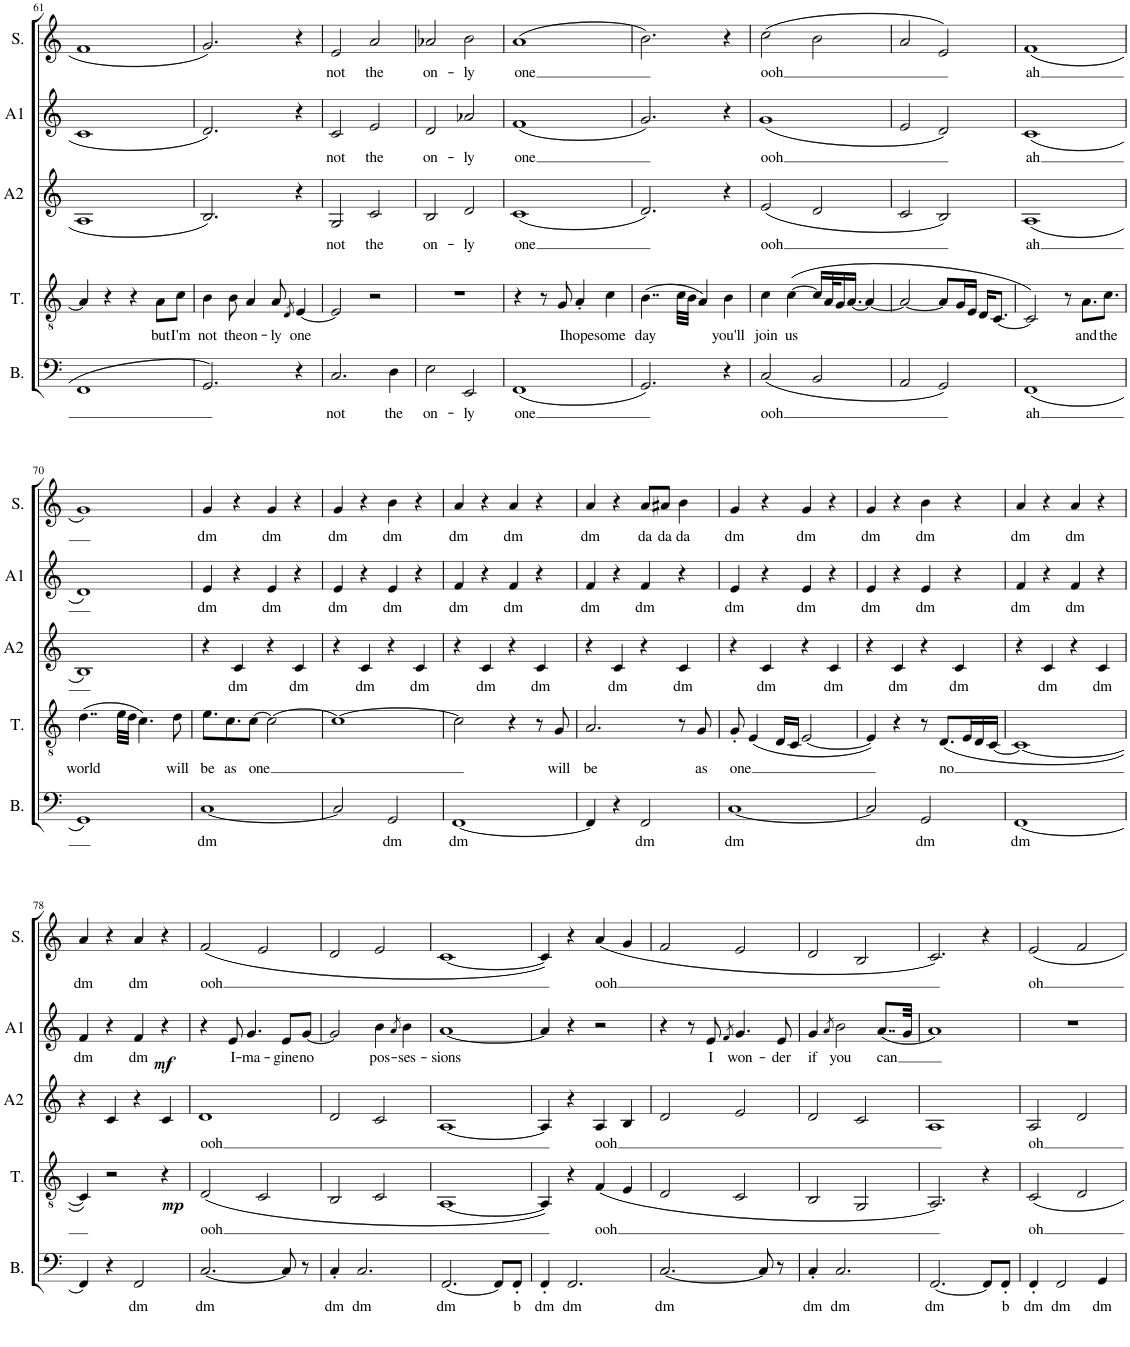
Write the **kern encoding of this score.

**kern	**text	**kern	**text	**dynam	**kern	**text	**kern	**text	**dynam	**kern	**text
*part5	*part5	*part4	*part4	*part4	*part3	*part3	*part2	*part2	*part2	*part1	*part1
*staff5	*staff5	*staff4	*staff4	*staff4	*staff3	*staff3	*staff2	*staff2	*staff2	*staff1	*staff1
*I"Bass	*	*I"Tenor	*	*	*I"Alto 2	*	*I"Alto 1	*	*	*I"Soprano	*
*I'B.	*	*I'T.	*	*	*I'A2	*	*I'A1	*	*	*I'S.	*
!!LO:PB:g=z
*clefF4	*	*clefGv2	*	*	*clefG2	*	*clefG2	*	*	*clefG2	*
*k[]	*	*k[]	*	*	*k[]	*	*k[]	*	*	*k[]	*
*M4/4	*	*M4/4	*	*	*M4/4	*	*M4/4	*	*	*M4/4	*
=61	=61	=61	=61	=61	=61	=61	=61	=61	=61	=61	=61
1FF	.	4A/]	.	.	1A	.	1c	.	.	1f	.
.	.	4r	.	.	.	.	.	.	.	.	.
.	.	4r	.	.	.	.	.	.	.	.	.
!	!	!	!LO:LY:b	!	!	!	!	!	!	!	!
.	.	8A\L	but	.	.	.	.	.	.	.	.
!	!	!	!LO:LY:b	!	!	!	!	!	!	!	!
.	.	8c\J	I'm	.	.	.	.	.	.	.	.
=62	=62	=62	=62	=62	=62	=62	=62	=62	=62	=62	=62
!	!	!	!LO:LY:b	!	!	!	!	!	!	!	!
2.GG/	.	4B\	not	.	2.B/	.	2.d/	.	.	2.g/	.
!	!	!	!LO:LY:b	!	!	!	!	!	!	!	!
.	.	8B\	the	.	.	.	.	.	.	.	.
!	!	!	!LO:LY:b	!	!	!	!	!	!	!	!
.	.	4A/	on-	.	.	.	.	.	.	.	.
!	!	!	!LO:LY:b	!	!	!	!	!	!	!	!
.	.	8A/	-ly	.	.	.	.	.	.	.	.
.	.	8qD/	.	.	.	.	.	.	.	.	.
!	!	!	!LO:LY:b	!	!	!	!	!	!	!	!
4r	.	[4E/	one	.	4r	.	4r	.	.	4r	.
=63	=63	=63	=63	=63	=63	=63	=63	=63	=63	=63	=63
!	!LO:LY:b	!	!	!	!	!LO:LY:b	!	!LO:LY:b	!	!	!LO:LY:b
2.C/	not	2E/]	.	.	2G/	not	2c/	not	.	2e/	not
!	!	!	!	!	!	!LO:LY:b	!	!LO:LY:b	!	!	!LO:LY:b
.	.	2r	.	.	2c/	the	2e/	the	.	2a/	the
!	!LO:LY:b	!	!	!	!	!	!	!	!	!	!
4D\	the	.	.	.	.	.	.	.	.	.	.
=64	=64	=64	=64	=64	=64	=64	=64	=64	=64	=64	=64
!	!LO:LY:b	!	!	!	!	!LO:LY:b	!	!LO:LY:b	!	!	!LO:LY:b
2E\	on-	1r	.	.	2B/	on-	2d/	on-	.	2a-X/	on-
!	!LO:LY:b	!	!	!	!	!LO:LY:b	!	!LO:LY:b	!	!	!LO:LY:b
2EE/	-ly	.	.	.	2d/	-ly	2a-X/	-ly	.	2b\	-ly
=65	=65	=65	=65	=65	=65	=65	=65	=65	=65	=65	=65
!	!LO:LY:b	!	!	!	!	!LO:LY:b	!	!LO:LY:b	!	!	!LO:LY:b
(1FF	one	4r	.	.	(1c	one	(1f	one	.	(1a	one
.	.	8r	.	.	.	.	.	.	.	.	.
!	!	!	!LO:LY:b	!	!	!	!	!	!	!	!
.	.	8G/	I	.	.	.	.	.	.	.	.
!	!	!	!LO:LY:b	!	!	!	!	!	!	!	!
.	.	4A'/	hope	.	.	.	.	.	.	.	.
!	!	!	!LO:LY:b	!	!	!	!	!	!	!	!
.	.	4c\	some	.	.	.	.	.	.	.	.
=66	=66	=66	=66	=66	=66	=66	=66	=66	=66	=66	=66
!	!	!	!LO:LY:b	!	!	!	!	!	!	!	!
2.GG/)	.	(4..B\	day	.	2.d/)	.	2.g/)	.	.	2.b\)	.
.	.	32c\LLL	.	.	.	.	.	.	.	.	.
.	.	32B\JJJ	.	.	.	.	.	.	.	.	.
.	.	4A/)	.	.	.	.	.	.	.	.	.
!	!	!	!LO:LY:b	!	!	!	!	!	!	!	!
4r	.	4B\	you'll	.	4r	.	4r	.	.	4r	.
=67	=67	=67	=67	=67	=67	=67	=67	=67	=67	=67	=67
!	!LO:LY:b	!	!LO:LY:b	!	!	!LO:LY:b	!	!LO:LY:b	!	!	!LO:LY:b
(2C/	ooh	4c\	join	.	(2e/	ooh	(1g	ooh	.	(2cc\	ooh
!	!	!	!LO:LY:b	!	!	!	!	!	!	!	!
.	.	([4c\	us	.	.	.	.	.	.	.	.
2BB/	.	16c/LL]	.	.	2d/	.	.	.	.	2b\	.
.	.	32A/K	.	.	.	.	.	.	.	.	.
.	.	16G/	.	.	.	.	.	.	.	.	.
.	.	[16.A/JJ	.	.	.	.	.	.	.	.	.
.	.	4A/_	.	.	.	.	.	.	.	.	.
=68	=68	=68	=68	=68	=68	=68	=68	=68	=68	=68	=68
2AA/	.	2A/_	.	.	2c/	.	2e/	.	.	2a/	.
2GG/)	.	8A/L]	.	.	2B/)	.	2d/)	.	.	2e/)	.
.	.	16G/L	.	.	.	.	.	.	.	.	.
.	.	16E/JJ	.	.	.	.	.	.	.	.	.
.	.	16D/KL	.	.	.	.	.	.	.	.	.
.	.	[8.C/J	.	.	.	.	.	.	.	.	.
=69	=69	=69	=69	=69	=69	=69	=69	=69	=69	=69	=69
!	!LO:LY:b	!	!	!	!	!LO:LY:b	!	!LO:LY:b	!	!	!LO:LY:b
(1FF	ah	2C/])	.	.	(1A	ah	(1c	ah	.	(1f	ah
.	.	8r	.	.	.	.	.	.	.	.	.
!	!	!	!LO:LY:b	!	!	!	!	!	!	!	!
.	.	8.A\L	and	.	.	.	.	.	.	.	.
!	!	!	!LO:LY:b	!	!	!	!	!	!	!	!
.	.	8.c\J	the	.	.	.	.	.	.	.	.
!!LO:LB:g=z
=70	=70	=70	=70	=70	=70	=70	=70	=70	=70	=70	=70
!	!	!	!LO:LY:b	!	!	!	!	!	!	!	!
1GG)	.	(4..d\	world	.	1B)	.	1d)	.	.	1g)	.
.	.	32e\LLL	.	.	.	.	.	.	.	.	.
.	.	32d\JJJ	.	.	.	.	.	.	.	.	.
.	.	4.c\)	.	.	.	.	.	.	.	.	.
!	!	!	!LO:LY:b	!	!	!	!	!	!	!	!
.	.	8d\	will	.	.	.	.	.	.	.	.
=71	=71	=71	=71	=71	=71	=71	=71	=71	=71	=71	=71
!	!LO:LY:b	!	!LO:LY:b	!	!	!	!	!LO:LY:b	!	!	!LO:LY:b
[1C	dm	8.e\L	be	.	4r	.	4e/	dm	.	4g/	dm
!	!	!	!LO:LY:b	!	!	!	!	!	!	!	!
.	.	8.c\	as	.	.	.	.	.	.	.	.
!	!	!	!	!	!	!LO:LY:b	!	!	!	!	!
.	.	.	.	.	4c/	dm	4r	.	.	4r	.
!	!	!	!LO:LY:b	!	!	!	!	!	!	!	!
.	.	[8c\J	one	.	.	.	.	.	.	.	.
!	!	!	!	!	!	!	!	!LO:LY:b	!	!	!LO:LY:b
.	.	2c\_	.	.	4r	.	4e/	dm	.	4g/	dm
!	!	!	!	!	!	!LO:LY:b	!	!	!	!	!
.	.	.	.	.	4c/	dm	4r	.	.	4r	.
=72	=72	=72	=72	=72	=72	=72	=72	=72	=72	=72	=72
!	!	!	!	!	!	!	!	!LO:LY:b	!	!	!LO:LY:b
2C/]	.	1c_	.	.	4r	.	4e/	dm	.	4g/	dm
!	!	!	!	!	!	!LO:LY:b	!	!	!	!	!
.	.	.	.	.	4c/	dm	4r	.	.	4r	.
!	!LO:LY:b	!	!	!	!	!	!	!LO:LY:b	!	!	!LO:LY:b
2GG/	dm	.	.	.	4r	.	4e/	dm	.	4b\	dm
!	!	!	!	!	!	!LO:LY:b	!	!	!	!	!
.	.	.	.	.	4c/	dm	4r	.	.	4r	.
=73	=73	=73	=73	=73	=73	=73	=73	=73	=73	=73	=73
!	!LO:LY:b	!	!	!	!	!	!	!LO:LY:b	!	!	!LO:LY:b
[1FF	dm	2c\]	.	.	4r	.	4f/	dm	.	4a/	dm
!	!	!	!	!	!	!LO:LY:b	!	!	!	!	!
.	.	.	.	.	4c/	dm	4r	.	.	4r	.
!	!	!	!	!	!	!	!	!LO:LY:b	!	!	!LO:LY:b
.	.	4r	.	.	4r	.	4f/	dm	.	4a/	dm
!	!	!	!	!	!	!LO:LY:b	!	!	!	!	!
.	.	8r	.	.	4c/	dm	4r	.	.	4r	.
!	!	!	!LO:LY:b	!	!	!	!	!	!	!	!
.	.	8G/	will	.	.	.	.	.	.	.	.
=74	=74	=74	=74	=74	=74	=74	=74	=74	=74	=74	=74
!	!	!	!LO:LY:b	!	!	!	!	!LO:LY:b	!	!	!LO:LY:b
4FF/]	.	2.A/	be	.	4r	.	4f/	dm	.	4a/	dm
!	!	!	!	!	!	!LO:LY:b	!	!	!	!	!
4r	.	.	.	.	4c/	dm	4r	.	.	4r	.
!	!LO:LY:b	!	!	!	!	!	!	!LO:LY:b	!	!	!LO:LY:b
2FF/	dm	.	.	.	4r	.	4f/	dm	.	8a/L	da
!	!	!	!	!	!	!	!	!	!	!	!LO:LY:b
.	.	.	.	.	.	.	.	.	.	8a#X/J	da
!	!	!	!	!	!	!LO:LY:b	!	!	!	!	!LO:LY:b
.	.	8r	.	.	4c/	dm	4r	.	.	4b\	da
!	!	!	!LO:LY:b	!	!	!	!	!	!	!	!
.	.	8G/	as	.	.	.	.	.	.	.	.
=75	=75	=75	=75	=75	=75	=75	=75	=75	=75	=75	=75
!	!LO:LY:b	!	!LO:LY:b	!	!	!	!	!LO:LY:b	!	!	!LO:LY:b
[1C	dm	8G'/	one	.	4r	.	4e/	dm	.	4g/	dm
.	.	(4E/	.	.	.	.	.	.	.	.	.
!	!	!	!	!	!	!LO:LY:b	!	!	!	!	!
.	.	.	.	.	4c/	dm	4r	.	.	4r	.
.	.	16D/LL	.	.	.	.	.	.	.	.	.
.	.	16C/JJ	.	.	.	.	.	.	.	.	.
!	!	!	!	!	!	!	!	!LO:LY:b	!	!	!LO:LY:b
.	.	[2E/	.	.	4r	.	4e/	dm	.	4g/	dm
!	!	!	!	!	!	!LO:LY:b	!	!	!	!	!
.	.	.	.	.	4c/	dm	4r	.	.	4r	.
=76	=76	=76	=76	=76	=76	=76	=76	=76	=76	=76	=76
!	!	!	!	!	!	!	!	!LO:LY:b	!	!	!LO:LY:b
2C/]	.	4E/])	.	.	4r	.	4e/	dm	.	4g/	dm
!	!	!	!	!	!	!LO:LY:b	!	!	!	!	!
.	.	4r	.	.	4c/	dm	4r	.	.	4r	.
!	!LO:LY:b	!	!	!	!	!	!	!LO:LY:b	!	!	!LO:LY:b
2GG/	dm	8r	.	.	4r	.	4e/	dm	.	4b\	dm
!	!	!	!LO:LY:b	!	!	!	!	!	!	!	!
.	.	(8.D/L	no	.	.	.	.	.	.	.	.
!	!	!	!	!	!	!LO:LY:b	!	!	!	!	!
.	.	.	.	.	4c/	dm	4r	.	.	4r	.
.	.	16E/L	.	.	.	.	.	.	.	.	.
.	.	16D/	.	.	.	.	.	.	.	.	.
.	.	[16C/JJ	.	.	.	.	.	.	.	.	.
=77	=77	=77	=77	=77	=77	=77	=77	=77	=77	=77	=77
!	!LO:LY:b	!	!	!	!	!	!	!LO:LY:b	!	!	!LO:LY:b
[1FF	dm	1C_	.	.	4r	.	4f/	dm	.	4a/	dm
!	!	!	!	!	!	!LO:LY:b	!	!	!	!	!
.	.	.	.	.	4c/	dm	4r	.	.	4r	.
!	!	!	!	!	!	!	!	!LO:LY:b	!	!	!LO:LY:b
.	.	.	.	.	4r	.	4f/	dm	.	4a/	dm
!	!	!	!	!	!	!LO:LY:b	!	!	!	!	!
.	.	.	.	.	4c/	dm	4r	.	.	4r	.
!!LO:LB:g=z
=78	=78	=78	=78	=78	=78	=78	=78	=78	=78	=78	=78
!	!	!	!	!	!	!	!	!LO:LY:b	!	!	!LO:LY:b
4FF/]	.	4C/])	.	.	4r	.	4f/	dm	.	4a/	dm
4r	.	2r	.	.	4c/	.	4r	.	.	4r	.
!	!LO:LY:b	!	!	!	!	!	!	!LO:LY:b	!	!	!LO:LY:b
2FF/	dm	.	.	.	4r	.	4f/	dm	.	4a/	dm
!	!	!	!	!LO:DY:b	!	!	!	!	!LO:DY:b	!	!
.	.	4r	.	mp	4c/	.	4r	.	mf	4r	.
=79	=79	=79	=79	=79	=79	=79	=79	=79	=79	=79	=79
!	!LO:LY:b	!	!LO:LY:b	!	!	!LO:LY:b	!	!	!	!	!LO:LY:b
[2.C/	dm	(2D/	ooh	.	1d	ooh	4r	.	.	(2f/	ooh
!	!	!	!	!	!	!	!	!LO:LY:b	!	!	!
.	.	.	.	.	.	.	8e/	I-	.	.	.
!	!	!	!	!	!	!	!	!LO:LY:b	!	!	!
.	.	.	.	.	.	.	4.g/	-ma-	.	.	.
.	.	2C/	.	.	.	.	.	.	.	2e/	.
!	!	!	!	!	!	!	!	!LO:LY:b	!	!	!
8C/]	.	.	.	.	.	.	8e/L	-gine	.	.	.
!	!	!	!	!	!	!	!	!LO:LY:b	!	!	!
8r	.	.	.	.	.	.	[8g/J	no	.	.	.
=80	=80	=80	=80	=80	=80	=80	=80	=80	=80	=80	=80
!	!LO:LY:b	!	!	!	!	!	!	!	!	!	!
4C'/	dm	2BB/	.	.	2d/	.	2g/]	.	.	2d/	.
!	!LO:LY:b	!	!	!	!	!	!	!	!	!	!
2.C/	dm	.	.	.	.	.	.	.	.	.	.
!	!	!	!	!	!	!	!	!LO:LY:b	!	!	!
.	.	2C/	.	.	2c/	.	4b\	pos-	.	2e/	.
.	.	.	.	.	.	.	8qa/	.	.	.	.
!	!	!	!	!	!	!	!	!LO:LY:b	!	!	!
.	.	.	.	.	.	.	4b\	-ses-	.	.	.
=81	=81	=81	=81	=81	=81	=81	=81	=81	=81	=81	=81
!	!LO:LY:b	!	!	!	!	!	!	!LO:LY:b	!	!	!
[2.FF/	dm	[1AA	.	.	[1A	.	[1a	-sions	.	[1c	.
8FF/L]	.	.	.	.	.	.	.	.	.	.	.
!	!LO:LY:b	!	!	!	!	!	!	!	!	!	!
8FF'/J	b	.	.	.	.	.	.	.	.	.	.
=82	=82	=82	=82	=82	=82	=82	=82	=82	=82	=82	=82
!	!LO:LY:b	!	!	!	!	!	!	!	!	!	!
4FF'/	dm	4AA/])	.	.	4A/]	.	4a/]	.	.	4c/])	.
!	!LO:LY:b	!	!	!	!	!	!	!	!	!	!
2.FF/	dm	4r	.	.	4r	.	4r	.	.	4r	.
!	!	!	!LO:LY:b	!	!	!LO:LY:b	!	!	!	!	!LO:LY:b
.	.	(4F/	ooh	.	4A/	ooh	2r	.	.	(4a/	ooh
.	.	4E/	.	.	4B/	.	.	.	.	4g/	.
=83	=83	=83	=83	=83	=83	=83	=83	=83	=83	=83	=83
!	!LO:LY:b	!	!	!	!	!	!	!	!	!	!
[2.C/	dm	2D/	.	.	2d/	.	4r	.	.	2f/	.
.	.	.	.	.	.	.	8r	.	.	.	.
!	!	!	!	!	!	!	!	!LO:LY:b	!	!	!
.	.	.	.	.	.	.	8e/	I	.	.	.
.	.	.	.	.	.	.	8qf/	.	.	.	.
!	!	!	!	!	!	!	!	!LO:LY:b	!	!	!
.	.	2C/	.	.	2e/	.	4.g/	won-	.	2e/	.
8C/]	.	.	.	.	.	.	.	.	.	.	.
!	!	!	!	!	!	!	!	!LO:LY:b	!	!	!
8r	.	.	.	.	.	.	8e/	-der	.	.	.
=84	=84	=84	=84	=84	=84	=84	=84	=84	=84	=84	=84
!	!LO:LY:b	!	!	!	!	!	!	!LO:LY:b	!	!	!
4C'/	dm	2BB/	.	.	2d/	.	4g/	if	.	2d/	.
.	.	.	.	.	.	.	8qa/	.	.	.	.
!	!LO:LY:b	!	!	!	!	!	!	!LO:LY:b	!	!	!
2.C/	dm	.	.	.	.	.	2b\	you	.	.	.
.	.	2GG/	.	.	2c/	.	.	.	.	2B/	.
!	!	!	!	!	!	!	!	!LO:LY:b	!	!	!
.	.	.	.	.	.	.	(8..a/L	can	.	.	.
.	.	.	.	.	.	.	32g/Jkk	.	.	.	.
=85	=85	=85	=85	=85	=85	=85	=85	=85	=85	=85	=85
!	!LO:LY:b	!	!	!	!	!	!	!	!	!	!
[2.FF/	dm	2.AA/)	.	.	1A	.	1a)	.	.	2.c/)	.
8FF/L]	.	4r	.	.	.	.	.	.	.	4r	.
!	!LO:LY:b	!	!	!	!	!	!	!	!	!	!
8FF'/J	b	.	.	.	.	.	.	.	.	.	.
=86	=86	=86	=86	=86	=86	=86	=86	=86	=86	=86	=86
!	!LO:LY:b	!	!LO:LY:b	!	!	!LO:LY:b	!	!	!	!	!LO:LY:b
4FF'/	dm	2C/	oh	.	2A/	oh	1r	.	.	2e/	oh
!	!LO:LY:b	!	!	!	!	!	!	!	!	!	!
2FF/	dm	.	.	.	.	.	.	.	.	.	.
.	.	2D/	.	.	2d/	.	.	.	.	2f/	.
!	!LO:LY:b	!	!	!	!	!	!	!	!	!	!
4GG/	dm	.	.	.	.	.	.	.	.	.	.
=	=	=	=	=	=	=	=	=	=	=	=
*-	*-	*-	*-	*-	*-	*-	*-	*-	*-	*-	*-
